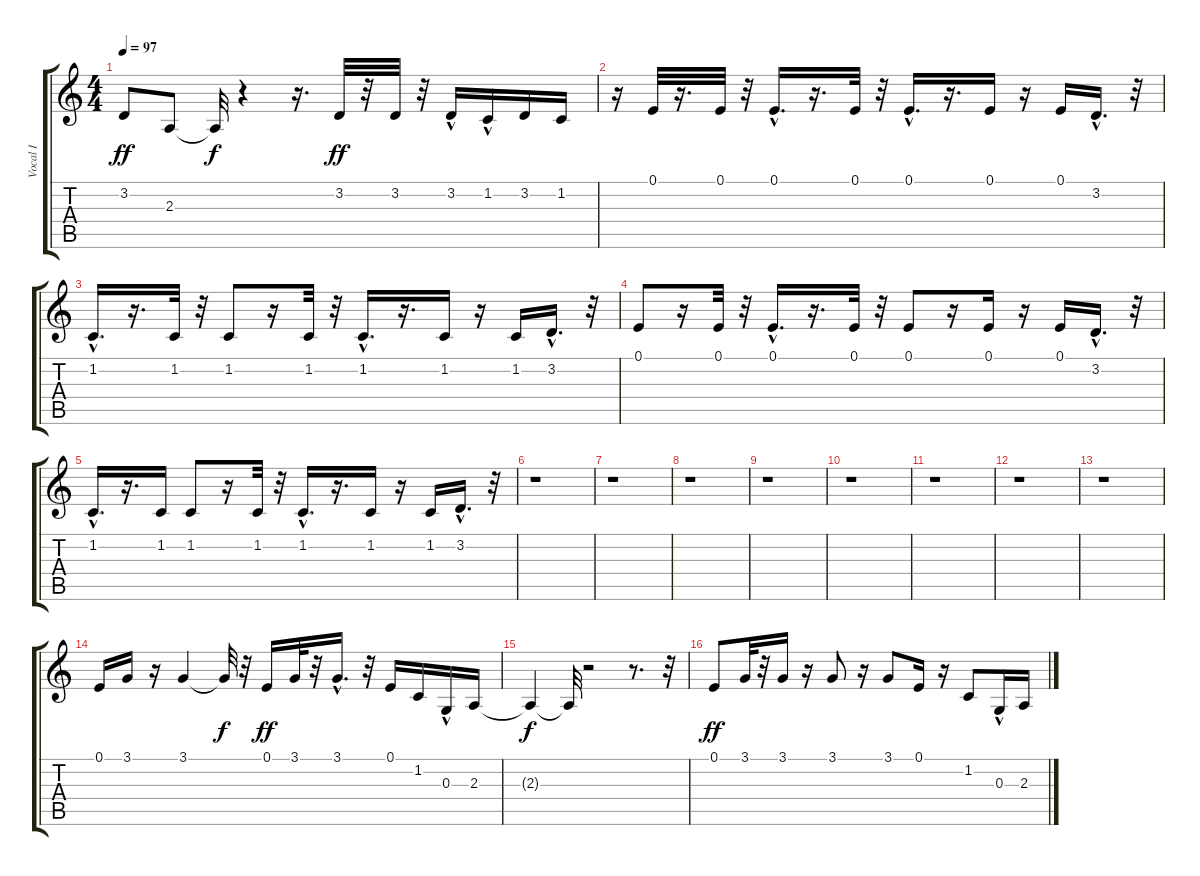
\track ("Vocal I" "Vocal I") {instrument flute}
\staff {score tabs}
\tuning (E4 B3 G3 D3 A2 E2) {hide}
\ts (4 4)
\tempo 97
\clef g2
\ks c
3.2.8{dy ff} 2.3.8 2.3{t}.32{dy f} r.4 r.16{d} 3.2.32{dy ff} r.32 3.2.32 r.32 3.2{hac}.16 1.2{hac}.16 3.2.16 1.2.16 |
r.16 0.1.32 r.16{d} 0.1.32 r.32 0.1{hac}.16{d} r.16{d} 0.1.32 r.32 0.1{hac}.16{d} r.16{d} 0.1.16 r.16 0.1.16 3.2{hac}.16{d} r.32 |
1.2{hac}.16{d} r.16{d} 1.2.32 r.32 1.2.8 r.16 1.2.32 r.32 1.2{hac}.16{d} r.16{d} 1.2.16 r.16 1.2.16 3.2{hac}.16{d} r.32 |
0.1.8 r.16 0.1.32 r.32 0.1{hac}.16{d} r.16{d} 0.1.32 r.32 0.1.8 r.16 0.1.16 r.16 0.1.16 3.2{hac}.16{d} r.32 |
1.2{hac}.16{d} r.16{d} 1.2.16 1.2.8 r.16 1.2.32 r.32 1.2{hac}.16{d} r.16{d} 1.2.16 r.16 1.2.16 3.2{hac}.16{d} r.32 |
r.1 |
r.1 |
r.1 |
r.1 |
r.1 |
r.1 |
r.1 |
r.1 |
0.1.16 3.1.16 r.16 3.1.4 3.1{t}.32{dy f} r.32 0.1.16{dy ff} 3.1.32 r.32 3.1{hac}.16{d} r.32 0.1.16 1.2.16 0.3{hac}.16 2.3.16 |
2.3{t}.4{dy f} 2.3{t}.32 r.2 r.8{d} r.32 |
0.1.8{dy ff} 3.1.32 r.32 3.1.16 r.16 3.1.8 r.16 3.1.8 0.1.16 r.16 1.2.8 0.3{hac}.16 2.3.16
